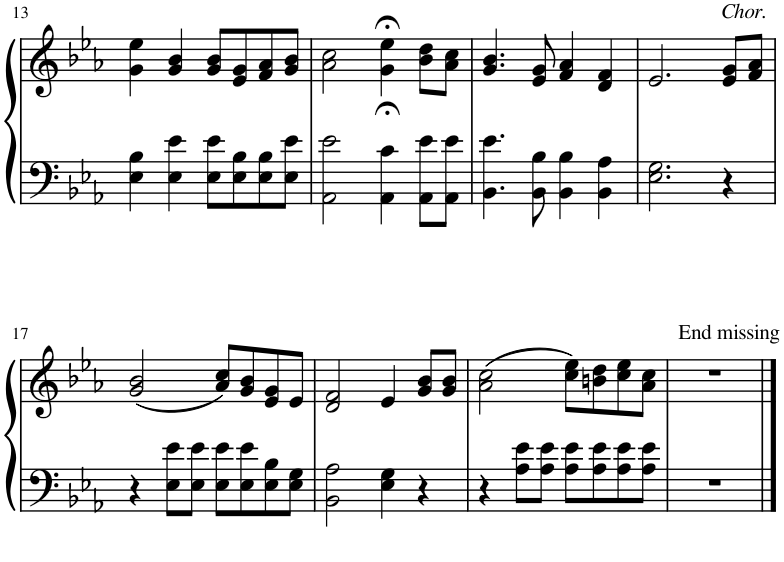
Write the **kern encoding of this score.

**kern	**kern
*part1	*part1
*staff2	*staff1
*I"Piano	*
*I'Pno.	*
!!LO:PB:g=z
*clefF4	*clefG2
*k[b-e-a-]	*k[b-e-a-]
*M4/4	*M4/4
=13	=13
4E-\ 4B-\	4g\ 4ee-\
4E-\ 4e-\	4g/ 4b-/
8E-\ 8e-\L	8g/ 8b-/L
8E-\ 8B-\	8e-/ 8g/
8E-\ 8B-\	8f/ 8a-/
8E-\ 8e-\J	8g/ 8b-/J
=14	=14
2AA-\ 2e-\	2a-\ 2cc\
4AA-\;< 4c\;<	4g\;< 4ee-\;<
8AA-\ 8e-\L	8b-\ 8dd\L
8AA-\ 8e-\J	8a-\ 8cc\J
=15	=15
4.BB-\ 4.e-\	4.g/ 4.b-/
8BB-\ 8B-\	8e-/ 8g/
4BB-\ 4B-\	4f/ 4a-/
4BB-\ 4A-\	4d/ 4f/
=16	=16
2.E-\ 2.G\	2.e-/
!	!LO:TX:a:i:t=Chor.
4r	8e-/ 8g/L
.	8f/ 8a-/J
!!LO:LB:g=z
=17	=17
4r	(2g/ 2b-/
8E-\ 8e-\L	.
8E-\ 8e-\J	.
8E-\ 8e-\L	8a-/ 8cc/L)
8E-\ 8e-\	8g/ 8b-/
8E-\ 8B-\	8e-/ 8g/
8E-\ 8G\J	8e-/J
=18	=18
2BB-\ 2A-\	2d/ 2f/
4E-\ 4G\	4e-/
4r	8g/ 8b-/L
.	8g/ 8b-/J
=19	=19
4r	(2a-\ 2cc\
8A-\ 8e-\L	.
8A-\ 8e-\J	.
8A-\ 8e-\L	8cc\ 8ee-\L)
8A-\ 8e-\	8bn\ 8dd\
8A-\ 8e-\	8cc\ 8ee-\
8A-\ 8e-\J	8a-\ 8cc\J
=20	=20
!	!LO:TX:a:t=End missing
1r	1r
==	==
*-	*-
